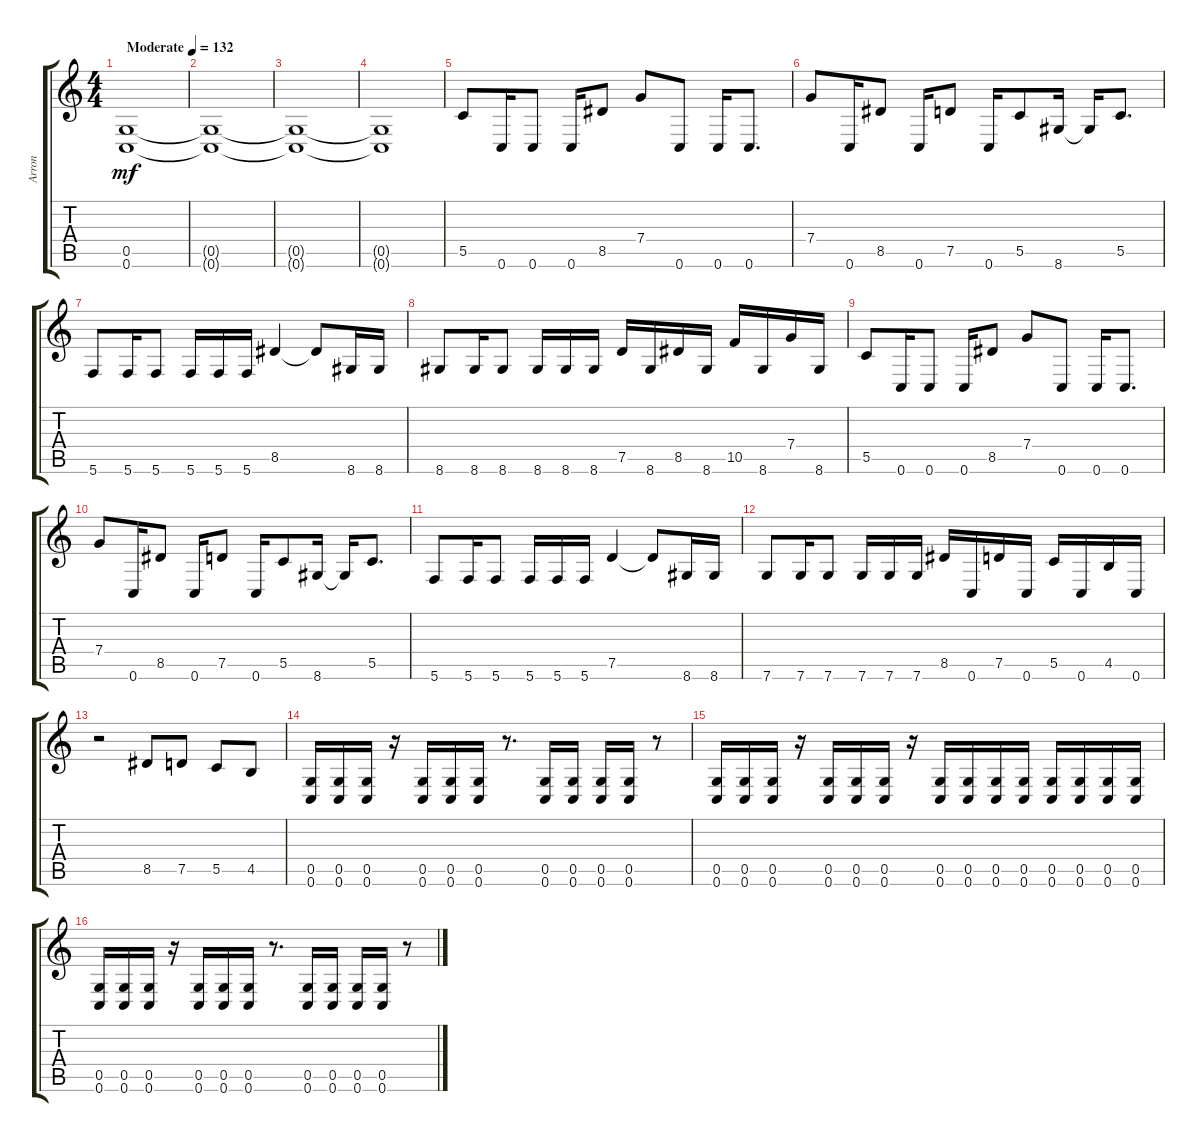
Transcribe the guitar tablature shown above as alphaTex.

\track ("Arron" "Arron") {instrument distortionguitar}
\staff {score tabs}
\tuning (D4 A3 F3 C3 G2 C2) {hide}
\ts (4 4)
\tempo (132 "Moderate")
\clef g2
\ks c
(0.5 0.6).1{dy mf instrument distortionguitar} |
(0.5{t} 0.6{t}).1 |
(0.5{t} 0.6{t}).1 |
(0.5{t} 0.6{t}).1 |
5.5.8 0.6.16 0.6.8 0.6.16 8.5.8 7.4.8 0.6.8 0.6.16 0.6.8{d} |
7.4.8 0.6.16 8.5.8 0.6.16 7.5.8 0.6.16 5.5.8 8.6.16 8.6{t}.16 5.5.8{d} |
5.6.8 5.6.16 5.6.8 5.6.16 5.6.16 5.6.16 8.5.4 8.5{t}.8 8.6.16 8.6.16 |
8.6.8 8.6.16 8.6.8 8.6.16 8.6.16 8.6.16 7.5.16 8.6.16 8.5.16 8.6.16 10.5.16 8.6.16 7.4.16 8.6.16 |
5.5.8 0.6.16 0.6.8 0.6.16 8.5.8 7.4.8 0.6.8 0.6.16 0.6.8{d} |
7.4.8 0.6.16 8.5.8 0.6.16 7.5.8 0.6.16 5.5.8 8.6.16 8.6{t}.16 5.5.8{d} |
5.6.8 5.6.16 5.6.8 5.6.16 5.6.16 5.6.16 7.5.4 7.5{t}.8 8.6.16 8.6.16 |
7.6.8 7.6.16 7.6.8 7.6.16 7.6.16 7.6.16 8.5.16 0.6.16 7.5.16 0.6.16 5.5.16 0.6.16 4.5.16 0.6.16 |
r.2 8.5.8 7.5.8 5.5.8 4.5.8 |
(0.5 0.6).16 (0.5 0.6).16 (0.5 0.6).16 r.16 (0.5 0.6).16 (0.5 0.6).16 (0.5 0.6).16 r.8{d} (0.5 0.6).16 (0.5 0.6).16 (0.5 0.6).16 (0.5 0.6).16 r.8 |
(0.5 0.6).16 (0.5 0.6).16 (0.5 0.6).16 r.16 (0.5 0.6).16 (0.5 0.6).16 (0.5 0.6).16 r.16 (0.5 0.6).16 (0.5 0.6).16 (0.5 0.6).16 (0.5 0.6).16 (0.5 0.6).16 (0.5 0.6).16 (0.5 0.6).16 (0.5 0.6).16 |
(0.5 0.6).16 (0.5 0.6).16 (0.5 0.6).16 r.16 (0.5 0.6).16 (0.5 0.6).16 (0.5 0.6).16 r.8{d} (0.5 0.6).16 (0.5 0.6).16 (0.5 0.6).16 (0.5 0.6).16 r.8
